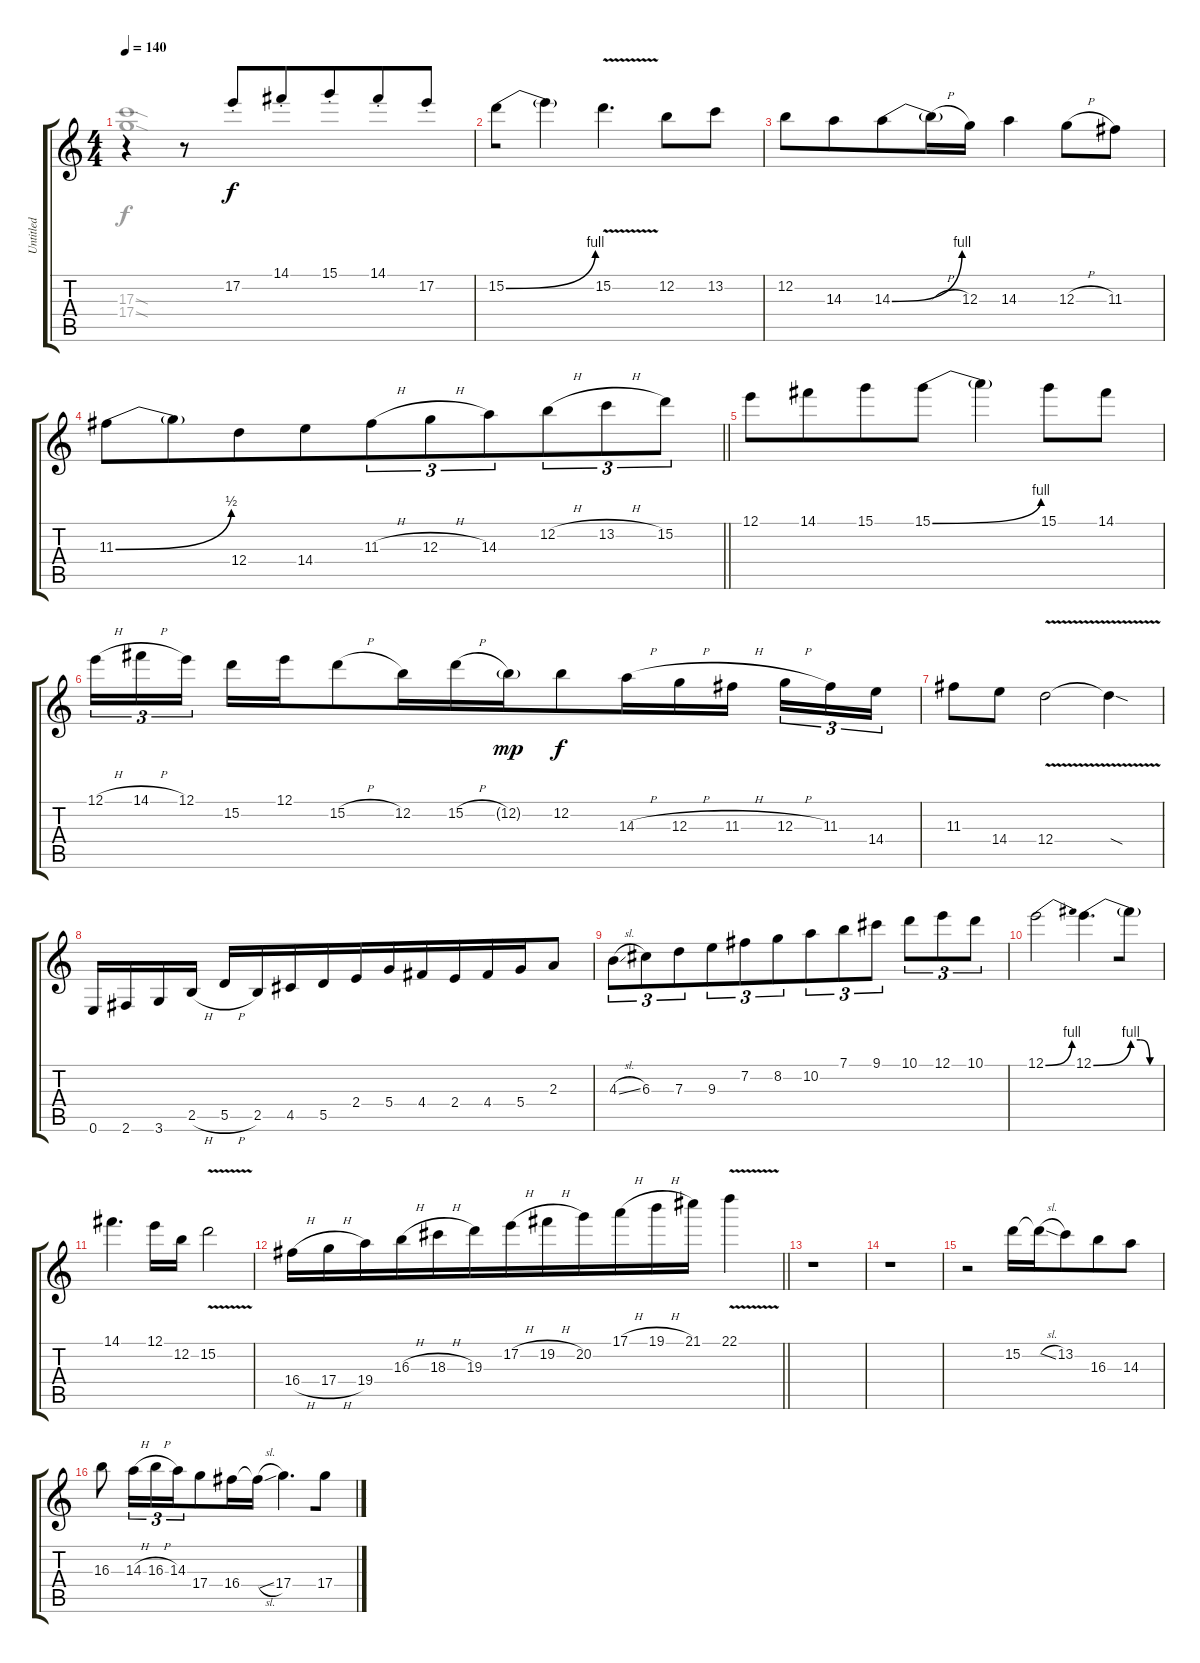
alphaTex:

\track ("Untitled" "Untitled") {instrument distortionguitar}
\staff {score tabs}
\tuning (E4 B3 G3 D3 A2 E2) {hide}
\voice
\ts (4 4)
\tempo 140
\clef g2
\ks c
r.4{dy f beam merge} r.8 17.2{st}.8{beam merge} 14.1{st}.8{beam merge} 15.1{st}.8{beam merge} 14.1{st}.8{beam merge} 17.2{st}.8 |
15.2{be (bend 0 0 60 4)}.8{beam merge} 15.2{t}.4 15.2{v}.4{d beam merge} 12.2.8{beam merge} 13.2.8 |
12.2.8{beam merge} 14.3.8{beam merge} 14.3{be (bend 0 0 60 4)}.8{beam merge} 14.3{h t}.16{beam merge} 12.3.16{beam merge} 14.3.4{beam merge} 12.3{h}.8{beam merge} 11.3.8 |
\barLineRight lightlight
11.3{be (bend 0 0 60 2)}.8{beam merge} 11.3{t}.8{beam merge} 12.4.8{beam merge} 14.4.8{beam merge} 11.3{h}.8{tu (3 2) beam merge} 12.3{h}.8{tu (3 2) beam merge} 14.3.8{tu (3 2) beam merge} 12.2{h}.8{tu (3 2) beam merge} 13.2{h}.8{tu (3 2) beam merge} 15.2.8{tu (3 2)} |
12.1.8{beam merge} 14.1.8{beam merge} 15.1.8{beam merge} 15.1{be (bend 0 0 60 4)}.8{beam merge} 15.1{t}.4{beam merge} 15.1.8{beam merge} 14.1.8 |
12.1{h}.16{tu (3 2)} 14.1{h}.16{tu (3 2)} 12.1.16{tu (3 2) beam splitsecondary} 15.2.16{beam merge} 12.1.16{beam merge} 15.2{h}.8{beam merge} 12.2.16{beam merge} 15.2{h}.16{beam merge} 12.2{g}.16{dy mp beam merge} 12.2.8{dy f beam merge} 14.3{h}.16{beam merge} 12.3{h}.16{beam merge} 11.3{h}.16{beam splitsecondary} 12.3{h}.16{tu (3 2) beam merge} 11.3.16{tu (3 2)} 14.4.16{tu (3 2)} |
11.3.8{beam merge} 14.4.8{beam merge} 12.4{v}.2{beam merge} 12.4{sod t}.4 |
0.6.16{beam merge} 2.6.16{beam merge} 3.6.16{beam merge} 2.5{h}.16 5.5{h}.16{beam merge} 2.5.16{beam merge} 4.5.16{beam merge} 5.5.16{beam merge} 2.4.16{beam merge} 5.4.16{beam merge} 4.4.16{beam merge} 2.4.16{beam merge} 4.4.16{beam merge} 5.4.16{beam merge} 2.3.8 |
4.3{sl}.8{tu (3 2) beam merge} 6.3.8{tu (3 2) beam merge} 7.3.8{tu (3 2) beam merge} 9.3.8{tu (3 2) beam merge} 7.2.8{tu (3 2) beam merge} 8.2.8{tu (3 2) beam merge} 10.2.8{tu (3 2) beam merge} 7.1.8{tu (3 2) beam merge} 9.1.8{tu (3 2)} 10.1.8{tu (3 2) beam merge} 12.1.8{tu (3 2) beam merge} 10.1.8{tu (3 2)} |
12.1{be (bend 0 0 60 4)}.2{beam merge} 12.1{be (bend 0 0 60 4)}.4{d beam merge} 12.1{be (custom 0 4 20 4 40 0 60 0) t}.8 |
14.1.4{d beam merge} 12.1.16{beam merge} 12.2.16{beam merge} 15.2{v}.2 |
\barLineRight lightlight
16.4{h}.16{beam merge} 17.4{h}.16{beam merge} 19.4.16{beam merge} 16.3{h}.16{beam merge} 18.3{h}.16{beam merge} 19.3.16{beam merge} 17.2{h}.16{beam merge} 19.2{h}.16{beam merge} 20.2.16{beam merge} 17.1{h}.16{beam merge} 19.1{h}.16 21.1.16{beam merge} 22.1{v}.4 |
r.1 |
r.1 |
r.2{beam merge} 15.2.16 15.2{sl t}.16{beam merge} 13.2.8{beam merge} 16.3.8{beam merge} 14.3.8 |
16.3.8 14.3{h}.16{tu (3 2)} 16.3{h}.16{tu (3 2) beam merge} 14.3.16{tu (3 2) beam merge} 17.4.8{beam merge} 16.4.16{beam merge} 16.4{sl t}.16{beam merge} 17.4.4{d beam merge} 17.4{sl}.8
\voice
\clef g2
\ottava regular
\simile none
\ks c
(17.3{sod} 17.4{sod}).1{dy f} |
|
|
\barLineRight lightlight
|
|
|
|
|
|
|
|
\barLineRight lightlight
|
|
|
|
